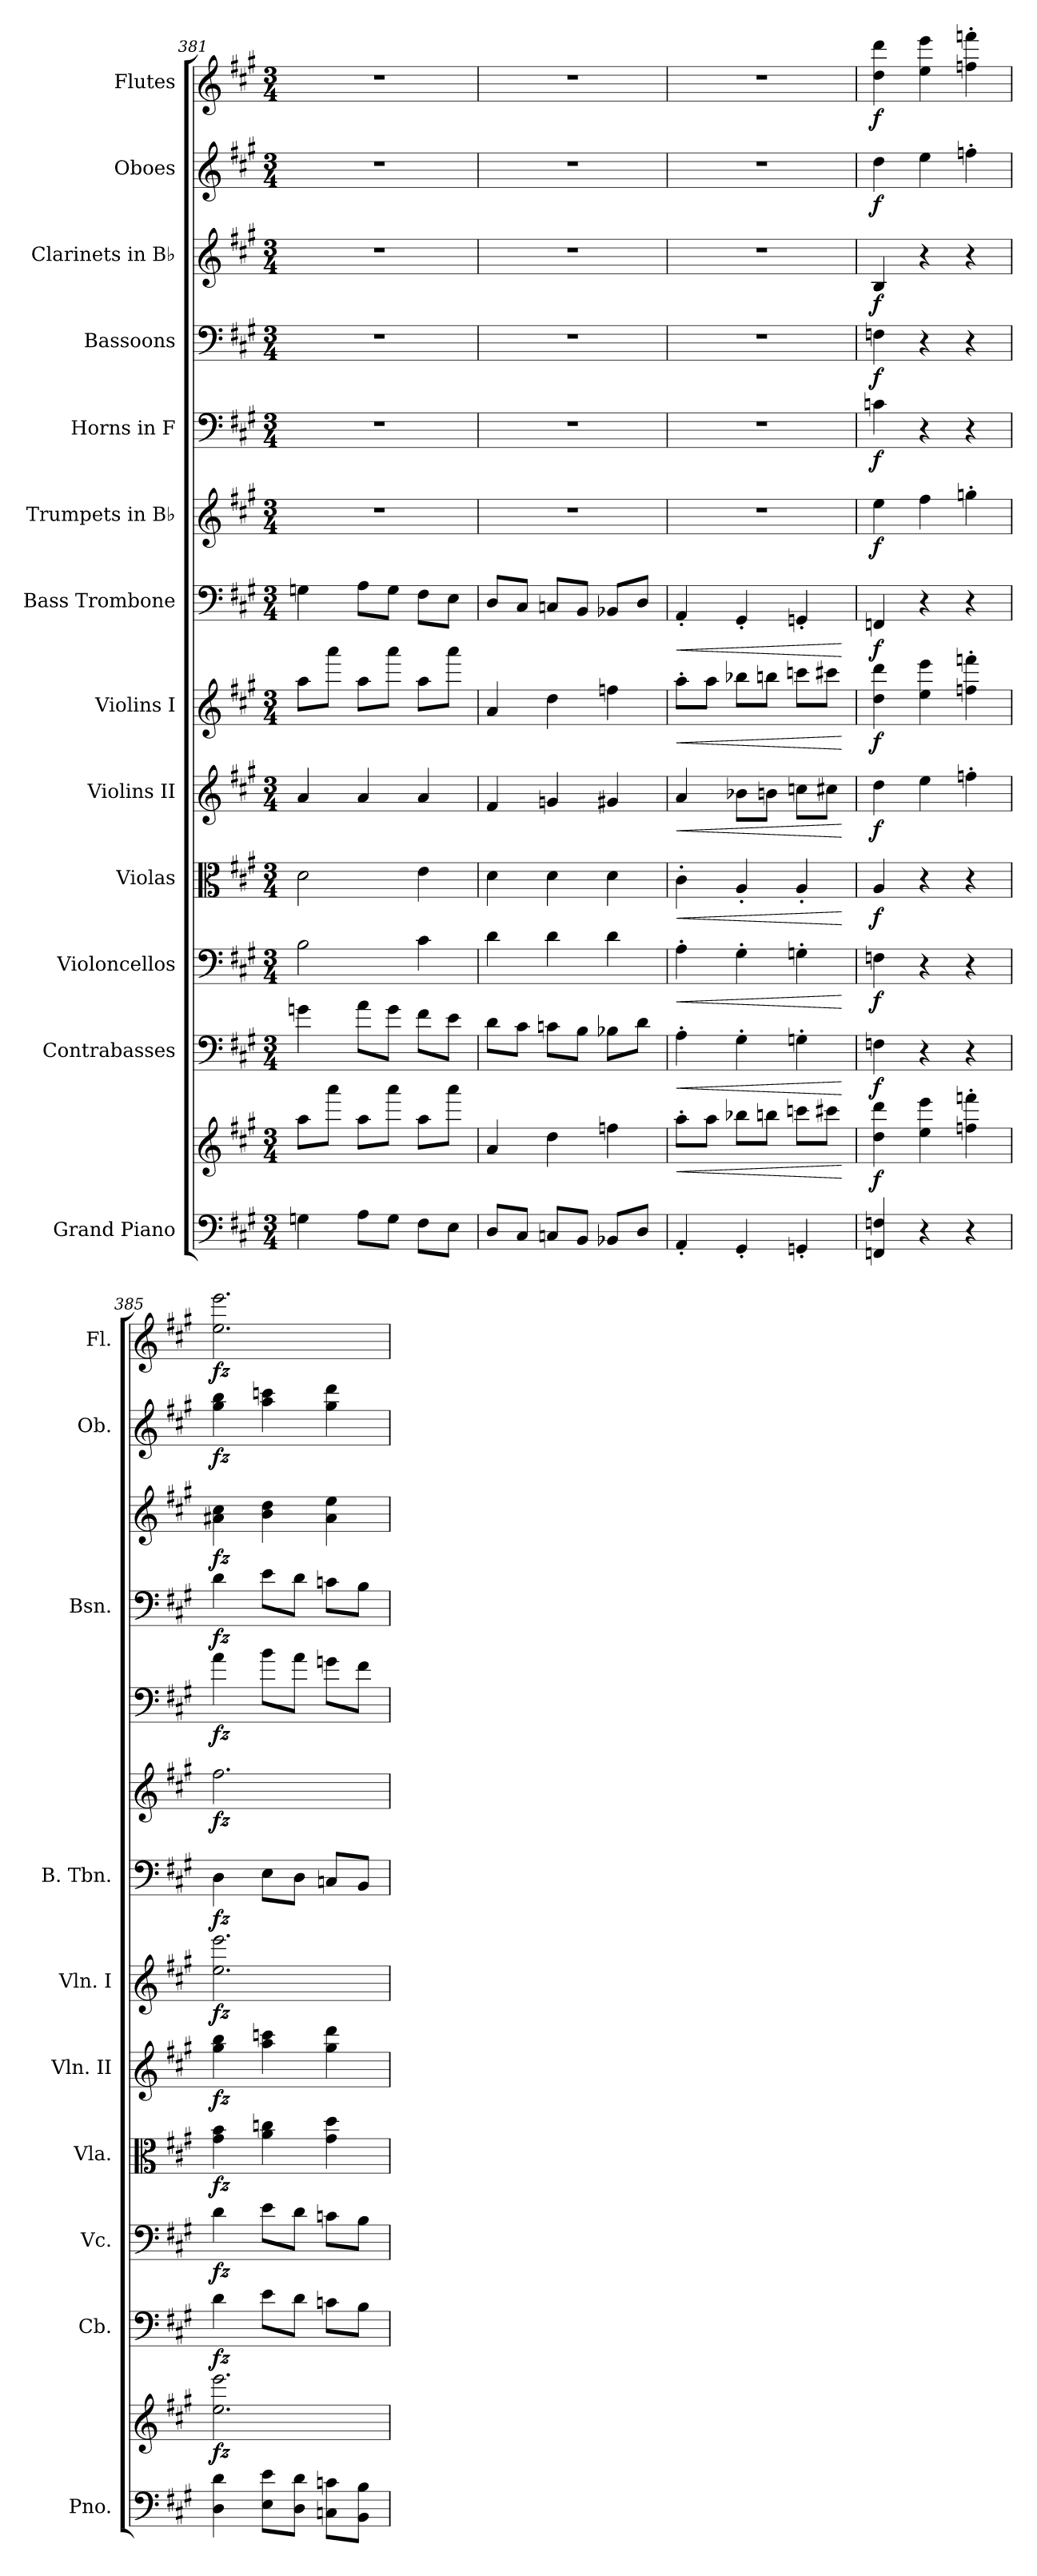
**kern	**kern	**dynam	**kern	**dynam	**kern	**dynam	**kern	**dynam	**kern	**dynam	**kern	**dynam	**kern	**dynam	**kern	**dynam	**kern	**dynam	**kern	**dynam	**kern	**dynam	**kern	**dynam	**kern	**dynam
*part13	*part13	*part13	*part12	*part12	*part11	*part11	*part10	*part10	*part9	*part9	*part8	*part8	*part7	*part7	*part6	*part6	*part5	*part5	*part4	*part4	*part3	*part3	*part2	*part2	*part1	*part1
*staff14	*staff13	*staff13/14	*staff12	*staff12	*staff11	*staff11	*staff10	*staff10	*staff9	*staff9	*staff8	*staff8	*staff7	*staff7	*staff6	*staff6	*staff5	*staff5	*staff4	*staff4	*staff3	*staff3	*staff2	*staff2	*staff1	*staff1
*I"Grand Piano	*	*	*I"Contrabasses	*	*I"Violoncellos	*	*I"Violas	*	*I"Violins II	*	*I"Violins I	*	*I"Bass Trombone	*	*I"Trumpets in B♭	*	*I"Horns in F	*	*I"Bassoons	*	*I"Clarinets in B♭	*	*I"Oboes	*	*I"Flutes	*
*I'Pno.	*	*	*I'Cb.	*	*I'Vc.	*	*I'Vla.	*	*I'Vln. II	*	*I'Vln. I	*	*I'B. Tbn.	*	*	*	*	*	*I'Bsn.	*	*	*	*I'Ob.	*	*I'Fl.	*
*clefF4	*clefG2	*	*clefF4	*	*clefF4	*	*clefC3	*	*clefG2	*	*clefG2	*	*clefF4	*	*clefG2	*	*clefF4	*	*clefF4	*	*clefG2	*	*clefG2	*	*clefG2	*
*	*	*	*ITrd7c12	*	*	*	*	*	*	*	*	*	*	*	*ITrd1c2	*	*ITrd4c7	*	*	*	*ITrd1c2	*	*	*	*	*
*k[f#c#g#]	*k[f#c#g#]	*	*k[f#c#g#]	*	*k[f#c#g#]	*	*k[f#c#g#]	*	*k[f#c#g#]	*	*k[f#c#g#]	*	*k[f#c#g#]	*	*k[f#]	*	*k[f#c#]	*	*k[f#c#g#]	*	*k[f#]	*	*k[f#c#g#]	*	*k[f#c#g#]	*
*M3/4	*M3/4	*	*M3/4	*	*M3/4	*	*M3/4	*	*M3/4	*	*M3/4	*	*M3/4	*	*M3/4	*	*M3/4	*	*M3/4	*	*M3/4	*	*M3/4	*	*M3/4	*
=381	=381	=381	=381	=381	=381	=381	=381	=381	=381	=381	=381	=381	=381	=381	=381	=381	=381	=381	=381	=381	=381	=381	=381	=381	=381	=381
4Gn\	8aa\L	.	4Gn\	.	2B\	.	2d\	.	4a/	.	8aa\L	.	4Gn\	.	2.r	.	2.r	.	2.r	.	2.r	.	2.r	.	2.r	.
.	8aaa\J	.	.	.	.	.	.	.	.	.	8aaa\J	.	.	.	.	.	.	.	.	.	.	.	.	.	.	.
8A\L	8aa\L	.	8A\L	.	.	.	.	.	4a/	.	8aa\L	.	8A\L	.	.	.	.	.	.	.	.	.	.	.	.	.
8G\J	8aaa\J	.	8G\J	.	.	.	.	.	.	.	8aaa\J	.	8G\J	.	.	.	.	.	.	.	.	.	.	.	.	.
8F#\L	8aa\L	.	8F#\L	.	4c#\	.	4e\	.	4a/	.	8aa\L	.	8F#\L	.	.	.	.	.	.	.	.	.	.	.	.	.
8E\J	8aaa\J	.	8E\J	.	.	.	.	.	.	.	8aaa\J	.	8E\J	.	.	.	.	.	.	.	.	.	.	.	.	.
=382	=382	=382	=382	=382	=382	=382	=382	=382	=382	=382	=382	=382	=382	=382	=382	=382	=382	=382	=382	=382	=382	=382	=382	=382	=382	=382
8D/L	4a/	.	8D\L	.	4d\	.	4d\	.	4f#/	.	4a/	.	8D/L	.	2.r	.	2.r	.	2.r	.	2.r	.	2.r	.	2.r	.
8C#/J	.	.	8C#\J	.	.	.	.	.	.	.	.	.	8C#/J	.	.	.	.	.	.	.	.	.	.	.	.	.
8Cn/L	4dd\	.	8Cn\L	.	4d\	.	4d\	.	4gn/	.	4dd\	.	8Cn/L	.	.	.	.	.	.	.	.	.	.	.	.	.
8BB/J	.	.	8BB\J	.	.	.	.	.	.	.	.	.	8BB/J	.	.	.	.	.	.	.	.	.	.	.	.	.
8BB-X/L	4ffn\	.	8BB-X\L	.	4d\	.	4d\	.	4g#X/	.	4ffn\	.	8BB-X/L	.	.	.	.	.	.	.	.	.	.	.	.	.
8D/J	.	.	8D\J	.	.	.	.	.	.	.	.	.	8D/J	.	.	.	.	.	.	.	.	.	.	.	.	.
=383	=383	=383	=383	=383	=383	=383	=383	=383	=383	=383	=383	=383	=383	=383	=383	=383	=383	=383	=383	=383	=383	=383	=383	=383	=383	=383
!	!	!LO:HP:b	!	!LO:HP:b	!	!LO:HP:b	!	!LO:HP:b	!	!LO:HP:b	!	!LO:HP:b	!	!LO:HP:b	!	!	!	!	!	!	!	!	!	!	!	!
4AA'/	8aa'\L	<	4AA'\	<	4A'\	<	4c#'\	<	4a/	<	8aa'\L	<	4AA'/	<	2.r	.	2.r	.	2.r	.	2.r	.	2.r	.	2.r	.
.	8aa\J	.	.	.	.	.	.	.	.	.	8aa\J	.	.	.	.	.	.	.	.	.	.	.	.	.	.	.
4GG#'/	8bb-X\L	.	4GG#'\	.	4G#'\	.	4A'/	.	8b-X\L	.	8bb-X\L	.	4GG#'/	.	.	.	.	.	.	.	.	.	.	.	.	.
.	8bbn\J	.	.	.	.	.	.	.	8bn\J	.	8bbn\J	.	.	.	.	.	.	.	.	.	.	.	.	.	.	.
4GGn'/	8cccn\L	.	4GGn'\	.	4Gn'\	.	4A'/	.	8ccn\L	.	8cccn\L	.	4GGn'/	.	.	.	.	.	.	.	.	.	.	.	.	.
.	8ccc#X\J	.	.	.	.	.	.	.	8cc#X\J	.	8ccc#X\J	.	.	.	.	.	.	.	.	.	.	.	.	.	.	.
.	.	[	.	[	.	[	.	[	.	[	.	[	.	[	.	.	.	.	.	.	.	.	.	.	.	.
=384	=384	=384	=384	=384	=384	=384	=384	=384	=384	=384	=384	=384	=384	=384	=384	=384	=384	=384	=384	=384	=384	=384	=384	=384	=384	=384
!	!	!LO:DY:b	!	!LO:DY:b	!	!LO:DY:b	!	!LO:DY:b	!	!LO:DY:b	!	!LO:DY:b	!	!LO:DY:b	!	!LO:DY:b	!	!LO:DY:b	!	!LO:DY:b	!	!LO:DY:b	!	!LO:DY:b	!	!LO:DY:b
4FFn/ 4Fn/	4dd\ 4ddd\	f	4FFn\	f	4Fn\	f	4A/	f	4dd\	f	4dd\ 4ddd\	f	4FFn/	f	4dd\	f	4Fn\	f	4Fn\	f	4A/	f	4dd\	f	4dd\ 4ddd\	f
4r	4ee\ 4eee\	.	4r	.	4r	.	4r	.	4ee\	.	4ee\ 4eee\	.	4r	.	4ee\	.	4r	.	4r	.	4r	.	4ee\	.	4ee\ 4eee\	.
4r	4ffn\' 4fffn\'	.	4r	.	4r	.	4r	.	4ffn'\	.	4ffn\' 4fffn\'	.	4r	.	4ffn'\	.	4r	.	4r	.	4r	.	4ffn'\	.	4ffn\' 4fffn\'	.
!!LO:PB:g=z
=385	=385	=385	=385	=385	=385	=385	=385	=385	=385	=385	=385	=385	=385	=385	=385	=385	=385	=385	=385	=385	=385	=385	=385	=385	=385	=385
!	!	!LO:DY:b	!	!LO:DY:b	!	!LO:DY:b	!	!LO:DY:b	!	!LO:DY:b	!	!LO:DY:b	!	!LO:DY:b	!	!LO:DY:b	!	!LO:DY:b	!	!LO:DY:b	!	!LO:DY:b	!	!LO:DY:b	!	!LO:DY:b
4D\ 4d\	2.ee\ 2.eee\	fz	4D\	fz	4d\	fz	4g#\ 4b\	fz	4gg#\ 4bb\	fz	2.ee\ 2.eee\	fz	4D\	fz	2.ee\	fz	4d\	fz	4d\	fz	4g#X\ 4b\	fz	4gg#\ 4bb\	fz	2.ee\ 2.eee\	fz
8E\ 8e\L	.	.	8E\L	.	8e\L	.	4a\ 4ccn\	.	4aa\ 4cccn\	.	.	.	8E\L	.	.	.	8e\L	.	8e\L	.	4a\ 4cc\	.	4aa\ 4cccn\	.	.	.
8D\ 8d\J	.	.	8D\J	.	8d\J	.	.	.	.	.	.	.	8D\J	.	.	.	8d\J	.	8d\J	.	.	.	.	.	.	.
8Cn\ 8cn\L	.	.	8Cn\L	.	8cn\L	.	4g#\ 4dd\	.	4gg#\ 4ddd\	.	.	.	8Cn/L	.	.	.	8cn\L	.	8cn\L	.	4g#\ 4dd\	.	4gg#\ 4ddd\	.	.	.
8BB\ 8B\J	.	.	8BB\J	.	8B\J	.	.	.	.	.	.	.	8BB/J	.	.	.	8B\J	.	8B\J	.	.	.	.	.	.	.
=	=	=	=	=	=	=	=	=	=	=	=	=	=	=	=	=	=	=	=	=	=	=	=	=	=	=
*-	*-	*-	*-	*-	*-	*-	*-	*-	*-	*-	*-	*-	*-	*-	*-	*-	*-	*-	*-	*-	*-	*-	*-	*-	*-	*-
